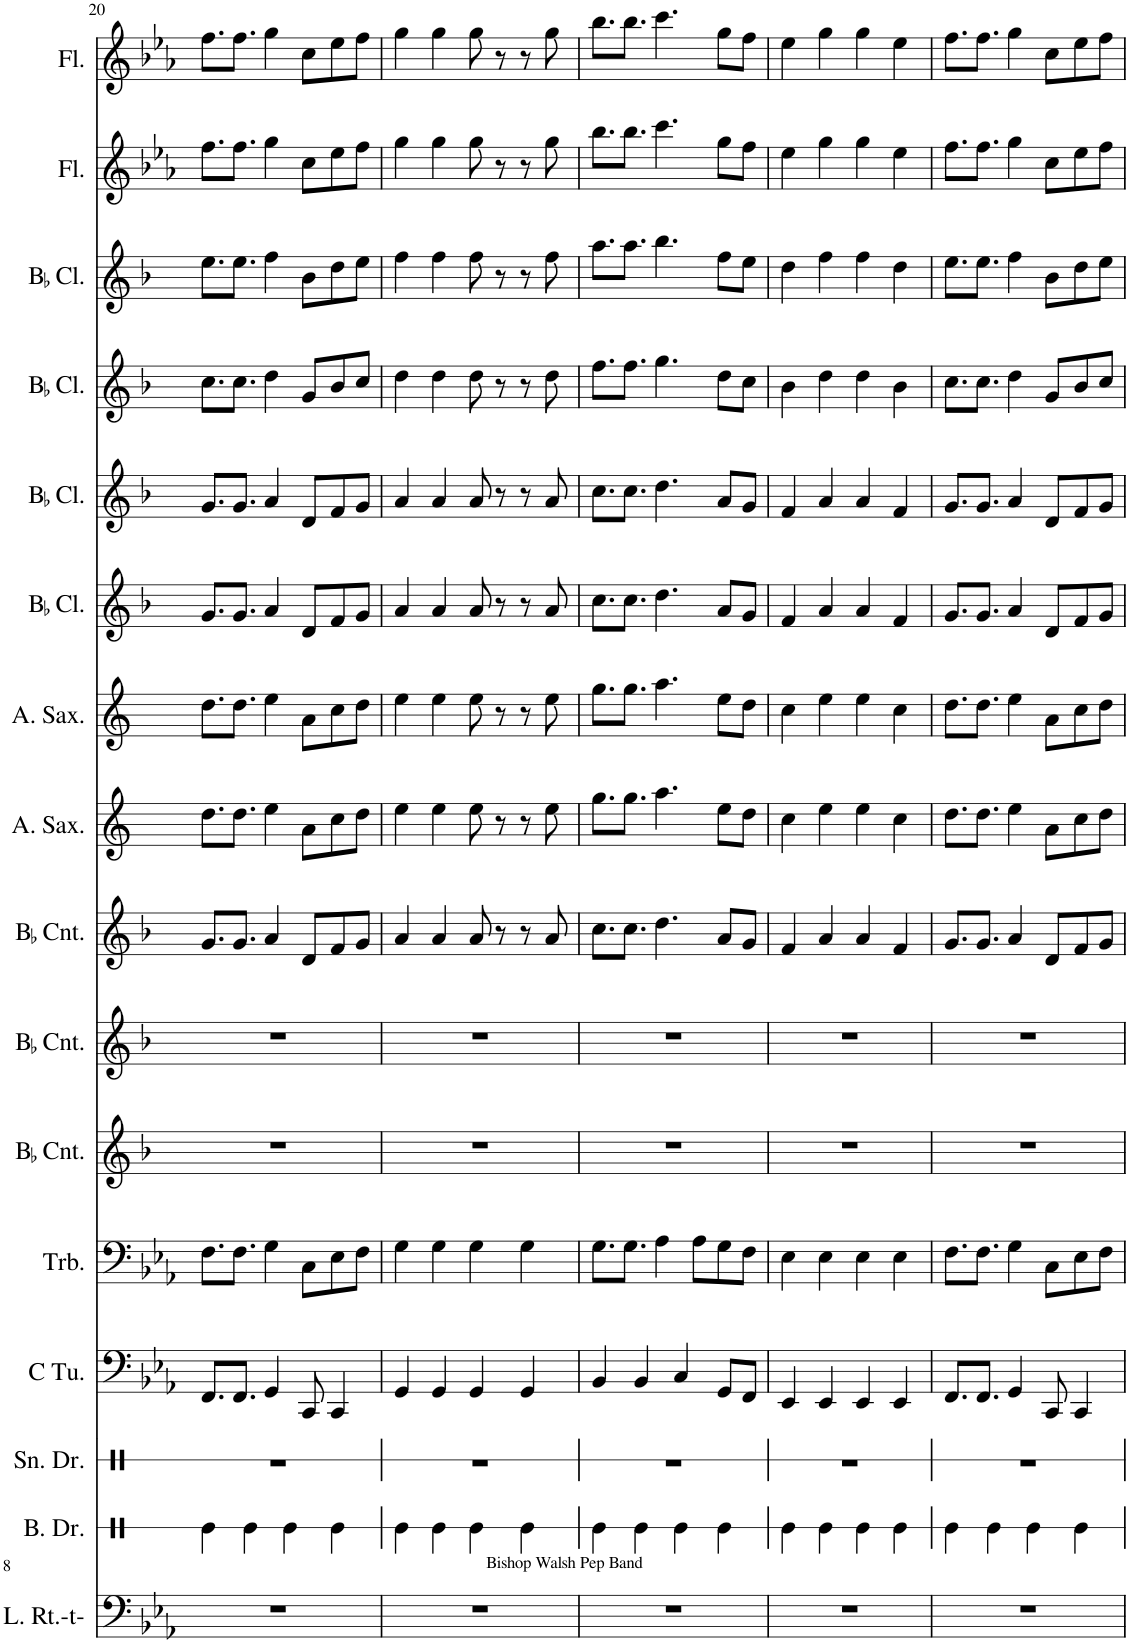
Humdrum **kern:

**kern	**kern	**kern	**kern	**kern	**kern	**kern	**kern	**kern	**kern	**kern	**kern	**kern	**kern	**kern	**kern
*part16	*part15	*part14	*part13	*part12	*part11	*part10	*part9	*part8	*part7	*part6	*part5	*part4	*part3	*part2	*part1
*staff16	*staff15	*staff14	*staff13	*staff12	*staff11	*staff10	*staff9	*staff8	*staff7	*staff6	*staff5	*staff4	*staff3	*staff2	*staff1
*I"Low Roto-toms	*I"Bass Drum	*I"Snare Drum	*I"C Tuba	*I"Trombone	*I"BaccidentalFlat Cornet	*I"BaccidentalFlat Cornet	*I"BaccidentalFlat Cornet	*I"Alto Saxophone	*I"Alto Saxophone	*I"BaccidentalFlat Clarinet	*I"BaccidentalFlat Clarinet	*I"BaccidentalFlat Clarinet	*I"BaccidentalFlat Clarinet	*I"Flute	*I"Flute
*I'L. Rt.-t-	*I'B. Dr.	*I'Sn. Dr.	*I'C Tu.	*I'Trb.	*I'BaccidentalFlat Cnt.	*I'BaccidentalFlat Cnt.	*I'BaccidentalFlat Cnt.	*I'A. Sax.	*I'A. Sax.	*I'BaccidentalFlat Cl.	*I'BaccidentalFlat Cl.	*I'BaccidentalFlat Cl.	*I'BaccidentalFlat Cl.	*I'Fl.	*I'Fl.
!!LO:PB:g=z
*clefF4	*clefX	*clefX	*clefF4	*clefF4	*clefG2	*clefG2	*clefG2	*clefG2	*clefG2	*clefG2	*clefG2	*clefG2	*clefG2	*clefG2	*clefG2
*	*	*	*	*	*Trd1c2	*Trd1c2	*Trd1c2	*Trd5c9	*Trd5c9	*Trd1c2	*Trd1c2	*Trd1c2	*Trd1c2	*	*
*k[b-e-a-]	*k[]	*k[]	*k[b-e-a-]	*k[b-e-a-]	*k[b-]	*k[b-]	*k[b-]	*k[]	*k[]	*k[b-]	*k[b-]	*k[b-]	*k[b-]	*k[b-e-a-]	*k[b-e-a-]
*M4/4	*M4/4	*M4/4	*M4/4	*M4/4	*M4/4	*M4/4	*M4/4	*M4/4	*M4/4	*M4/4	*M4/4	*M4/4	*M4/4	*M4/4	*M4/4
=20	=20	=20	=20	=20	=20	=20	=20	=20	=20	=20	=20	=20	=20	=20	=20
1r	4Re\	1r	8.FF/L	8.F\L	1r	1r	8.g/L	8.dd\L	8.dd\L	8.g/L	8.g/L	8.cc\L	8.ee\L	8.ff\L	8.ff\L
.	.	.	8.FF/J	8.F\J	.	.	8.g/J	8.dd\J	8.dd\J	8.g/J	8.g/J	8.cc\J	8.ee\J	8.ff\J	8.ff\J
.	4Re\	.	.	.	.	.	.	.	.	.	.	.	.	.	.
.	.	.	4GG/	4G\	.	.	4a/	4ee\	4ee\	4a/	4a/	4dd\	4ff\	4gg\	4gg\
.	4Re\	.	.	.	.	.	.	.	.	.	.	.	.	.	.
.	.	.	8CC/	8C\L	.	.	8d/L	8a\L	8a\L	8d/L	8d/L	8g/L	8b-\L	8cc\L	8cc\L
.	4Re\	.	4CC/	8E-\	.	.	8f/	8cc\	8cc\	8f/	8f/	8b-/	8dd\	8ee-\	8ee-\
.	.	.	.	8F\J	.	.	8g/J	8dd\J	8dd\J	8g/J	8g/J	8cc/J	8ee\J	8ff\J	8ff\J
=21	=21	=21	=21	=21	=21	=21	=21	=21	=21	=21	=21	=21	=21	=21	=21
1r	4Re\	1r	4GG/	4G\	1r	1r	4a/	4ee\	4ee\	4a/	4a/	4dd\	4ff\	4gg\	4gg\
.	4Re\	.	4GG/	4G\	.	.	4a/	4ee\	4ee\	4a/	4a/	4dd\	4ff\	4gg\	4gg\
.	4Re\	.	4GG/	4G\	.	.	8a/	8ee\	8ee\	8a/	8a/	8dd\	8ff\	8gg\	8gg\
.	.	.	.	.	.	.	8r	8r	8r	8r	8r	8r	8r	8r	8r
.	4Re\	.	4GG/	4G\	.	.	8r	8r	8r	8r	8r	8r	8r	8r	8r
.	.	.	.	.	.	.	8a/	8ee\	8ee\	8a/	8a/	8dd\	8ff\	8gg\	8gg\
=22	=22	=22	=22	=22	=22	=22	=22	=22	=22	=22	=22	=22	=22	=22	=22
1r	4Re\	1r	4BB-/	8.G\L	1r	1r	8.cc\L	8.gg\L	8.gg\L	8.cc\L	8.cc\L	8.ff\L	8.aa\L	8.bb-\L	8.bb-\L
.	.	.	.	8.G\J	.	.	8.cc\J	8.gg\J	8.gg\J	8.cc\J	8.cc\J	8.ff\J	8.aa\J	8.bb-\J	8.bb-\J
.	4Re\	.	4BB-/	.	.	.	.	.	.	.	.	.	.	.	.
.	.	.	.	4A-\	.	.	4.dd\	4.aa\	4.aa\	4.dd\	4.dd\	4.gg\	4.bb-\	4.ccc\	4.ccc\
.	4Re\	.	4C/	.	.	.	.	.	.	.	.	.	.	.	.
.	.	.	.	8A-\L	.	.	.	.	.	.	.	.	.	.	.
.	4Re\	.	8GG/L	8G\	.	.	8a/L	8ee\L	8ee\L	8a/L	8a/L	8dd\L	8ff\L	8gg\L	8gg\L
.	.	.	8FF/J	8F\J	.	.	8g/J	8dd\J	8dd\J	8g/J	8g/J	8cc\J	8ee\J	8ff\J	8ff\J
=23	=23	=23	=23	=23	=23	=23	=23	=23	=23	=23	=23	=23	=23	=23	=23
1r	4Re\	1r	4EE-/	4E-\	1r	1r	4f/	4cc\	4cc\	4f/	4f/	4b-\	4dd\	4ee-\	4ee-\
.	4Re\	.	4EE-/	4E-\	.	.	4a/	4ee\	4ee\	4a/	4a/	4dd\	4ff\	4gg\	4gg\
.	4Re\	.	4EE-/	4E-\	.	.	4a/	4ee\	4ee\	4a/	4a/	4dd\	4ff\	4gg\	4gg\
.	4Re\	.	4EE-/	4E-\	.	.	4f/	4cc\	4cc\	4f/	4f/	4b-\	4dd\	4ee-\	4ee-\
=24	=24	=24	=24	=24	=24	=24	=24	=24	=24	=24	=24	=24	=24	=24	=24
1r	4Re\	1r	8.FF/L	8.F\L	1r	1r	8.g/L	8.dd\L	8.dd\L	8.g/L	8.g/L	8.cc\L	8.ee\L	8.ff\L	8.ff\L
.	.	.	8.FF/J	8.F\J	.	.	8.g/J	8.dd\J	8.dd\J	8.g/J	8.g/J	8.cc\J	8.ee\J	8.ff\J	8.ff\J
.	4Re\	.	.	.	.	.	.	.	.	.	.	.	.	.	.
.	.	.	4GG/	4G\	.	.	4a/	4ee\	4ee\	4a/	4a/	4dd\	4ff\	4gg\	4gg\
.	4Re\	.	.	.	.	.	.	.	.	.	.	.	.	.	.
.	.	.	8CC/	8C\L	.	.	8d/L	8a\L	8a\L	8d/L	8d/L	8g/L	8b-\L	8cc\L	8cc\L
.	4Re\	.	4CC/	8E-\	.	.	8f/	8cc\	8cc\	8f/	8f/	8b-/	8dd\	8ee-\	8ee-\
.	.	.	.	8F\J	.	.	8g/J	8dd\J	8dd\J	8g/J	8g/J	8cc/J	8ee\J	8ff\J	8ff\J
=	=	=	=	=	=	=	=	=	=	=	=	=	=	=	=
*-	*-	*-	*-	*-	*-	*-	*-	*-	*-	*-	*-	*-	*-	*-	*-
